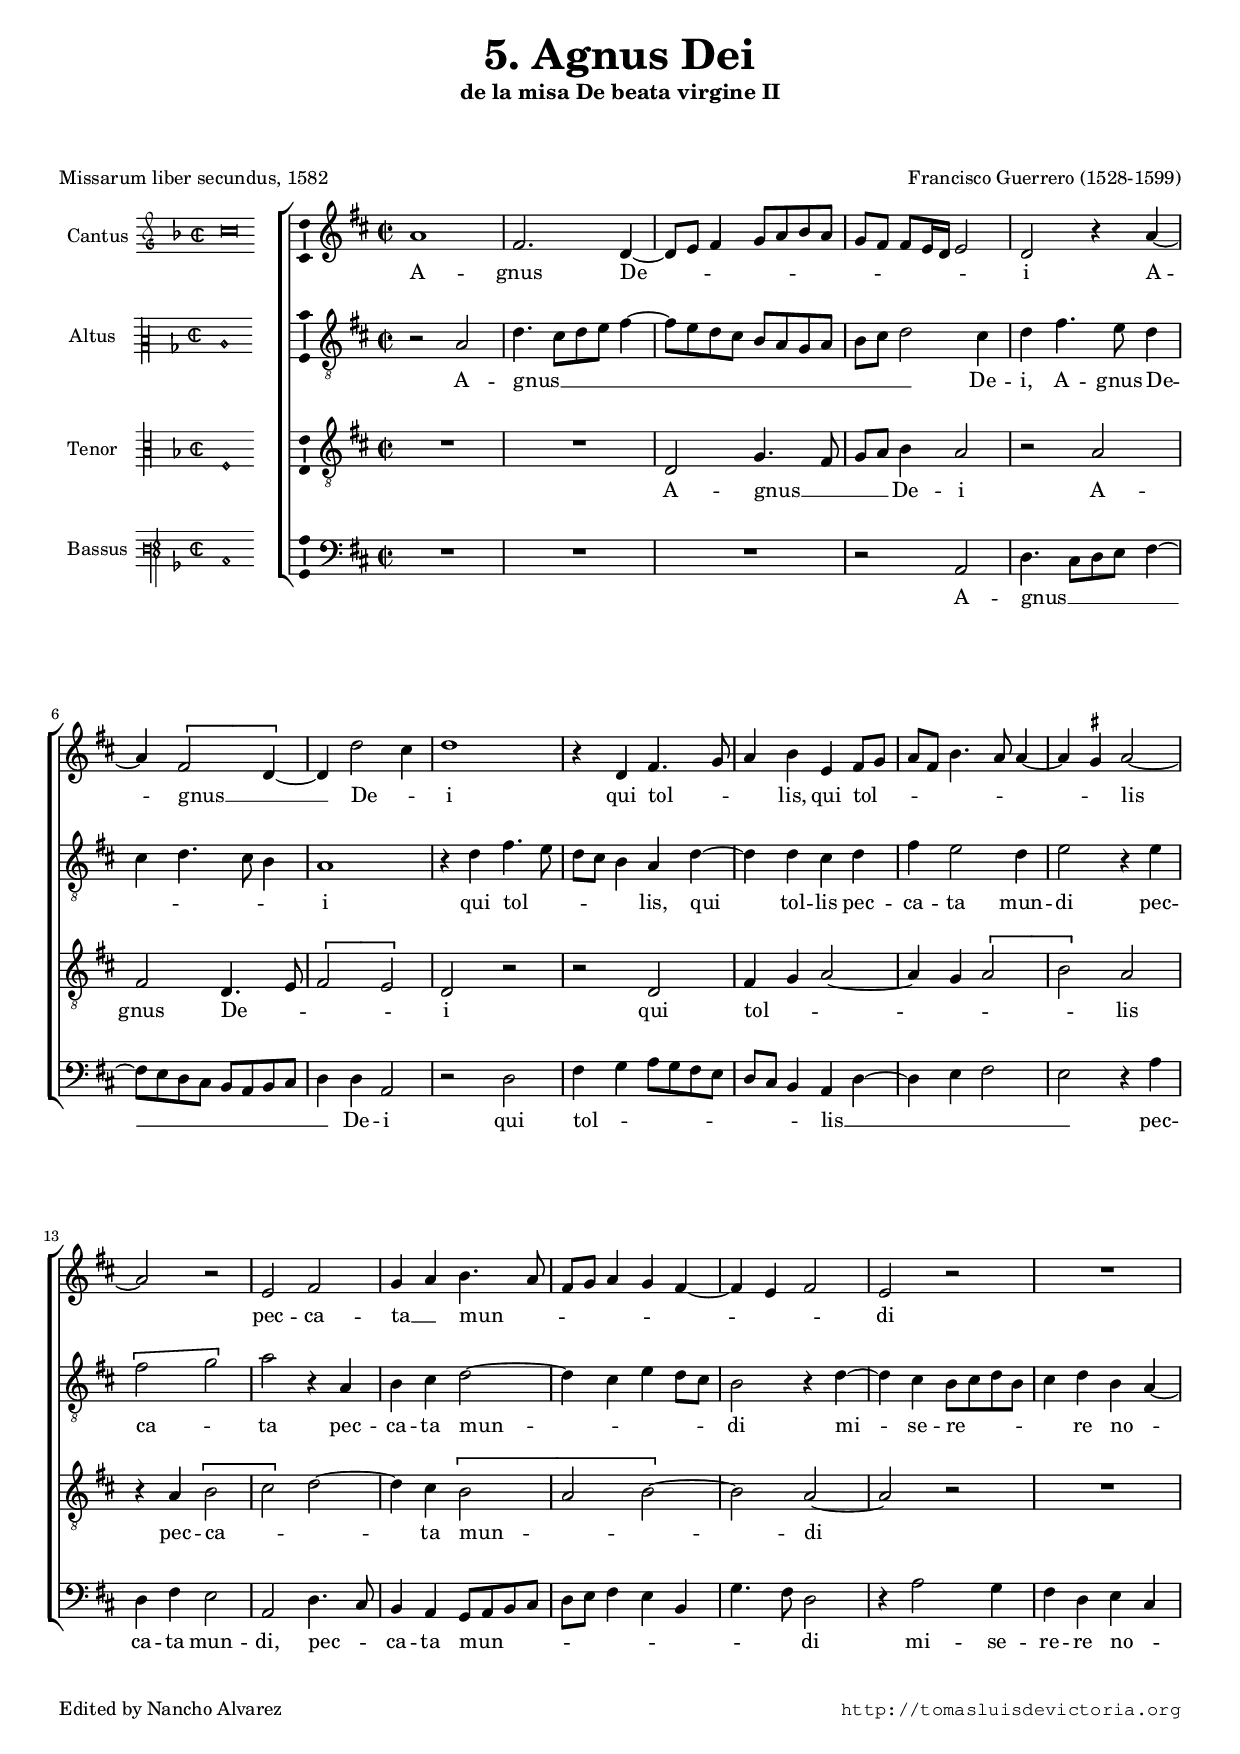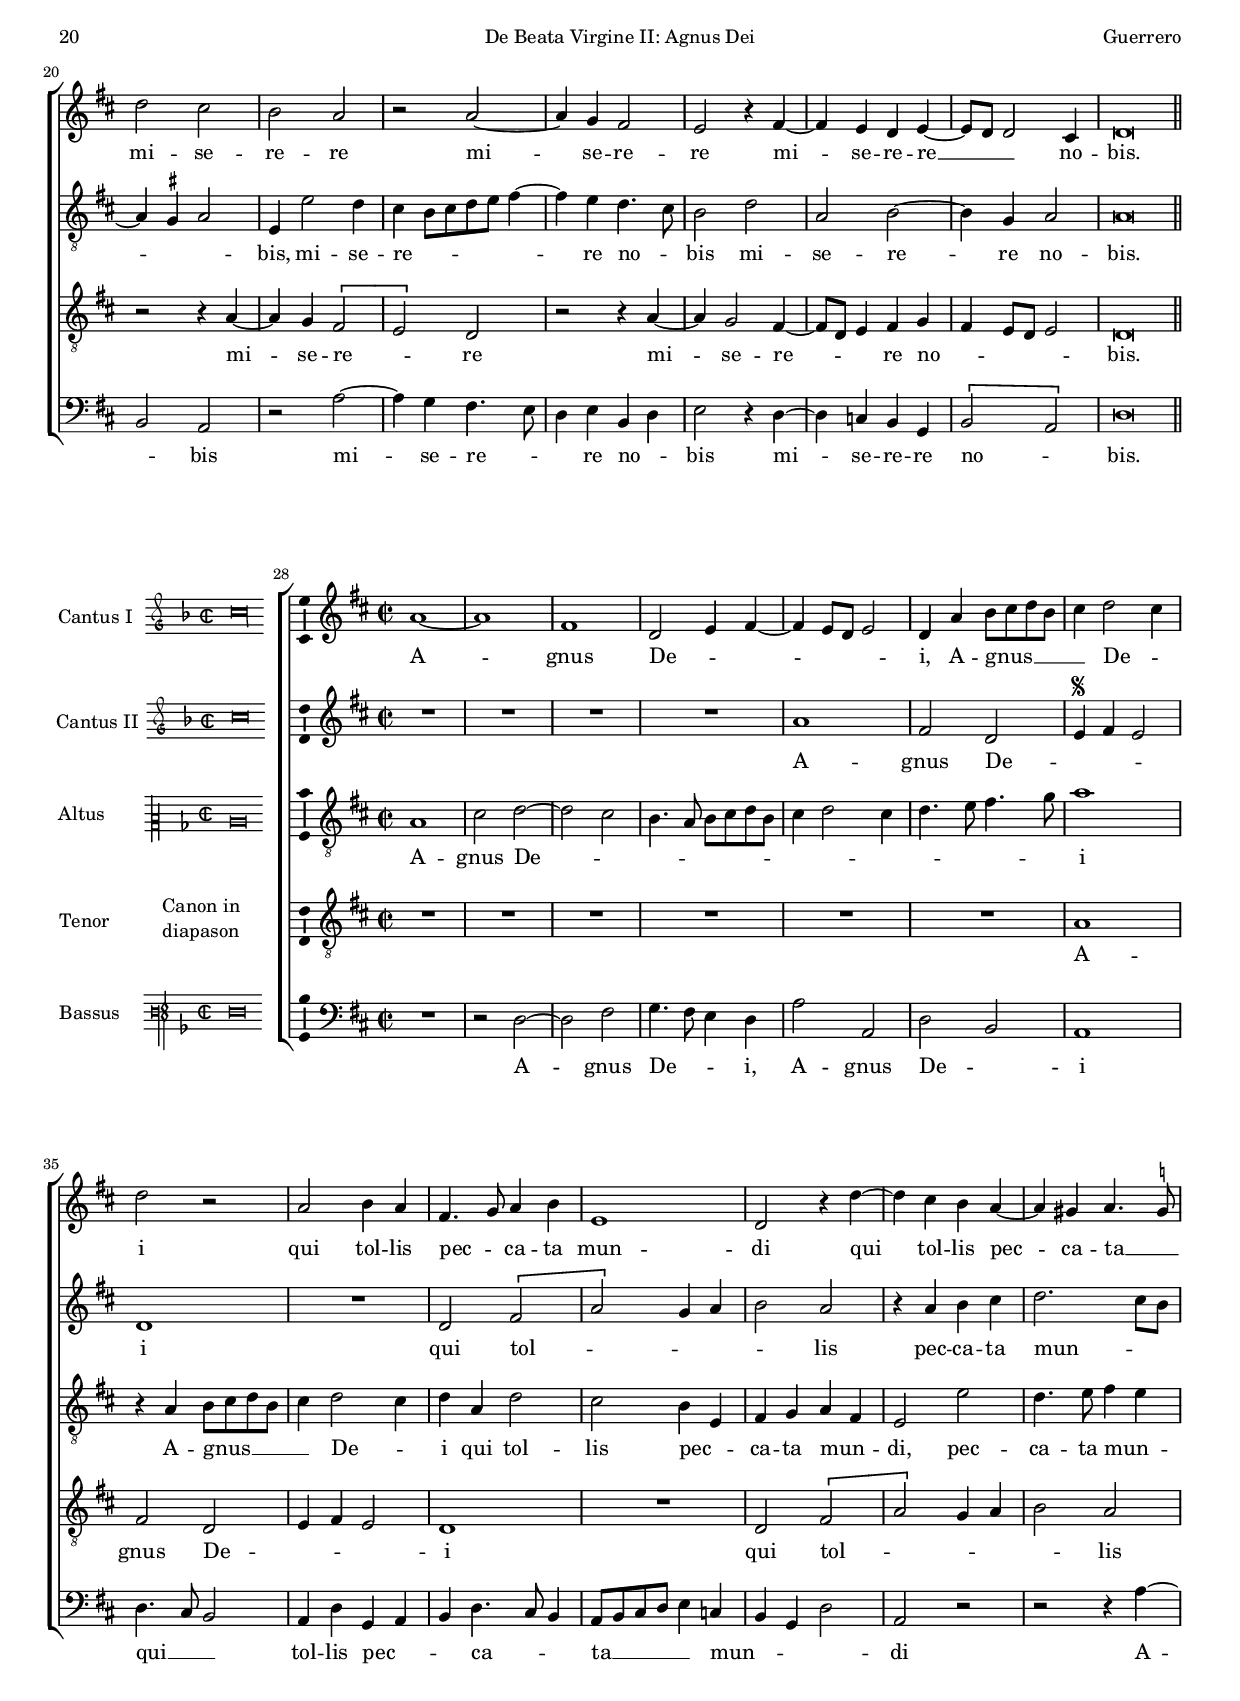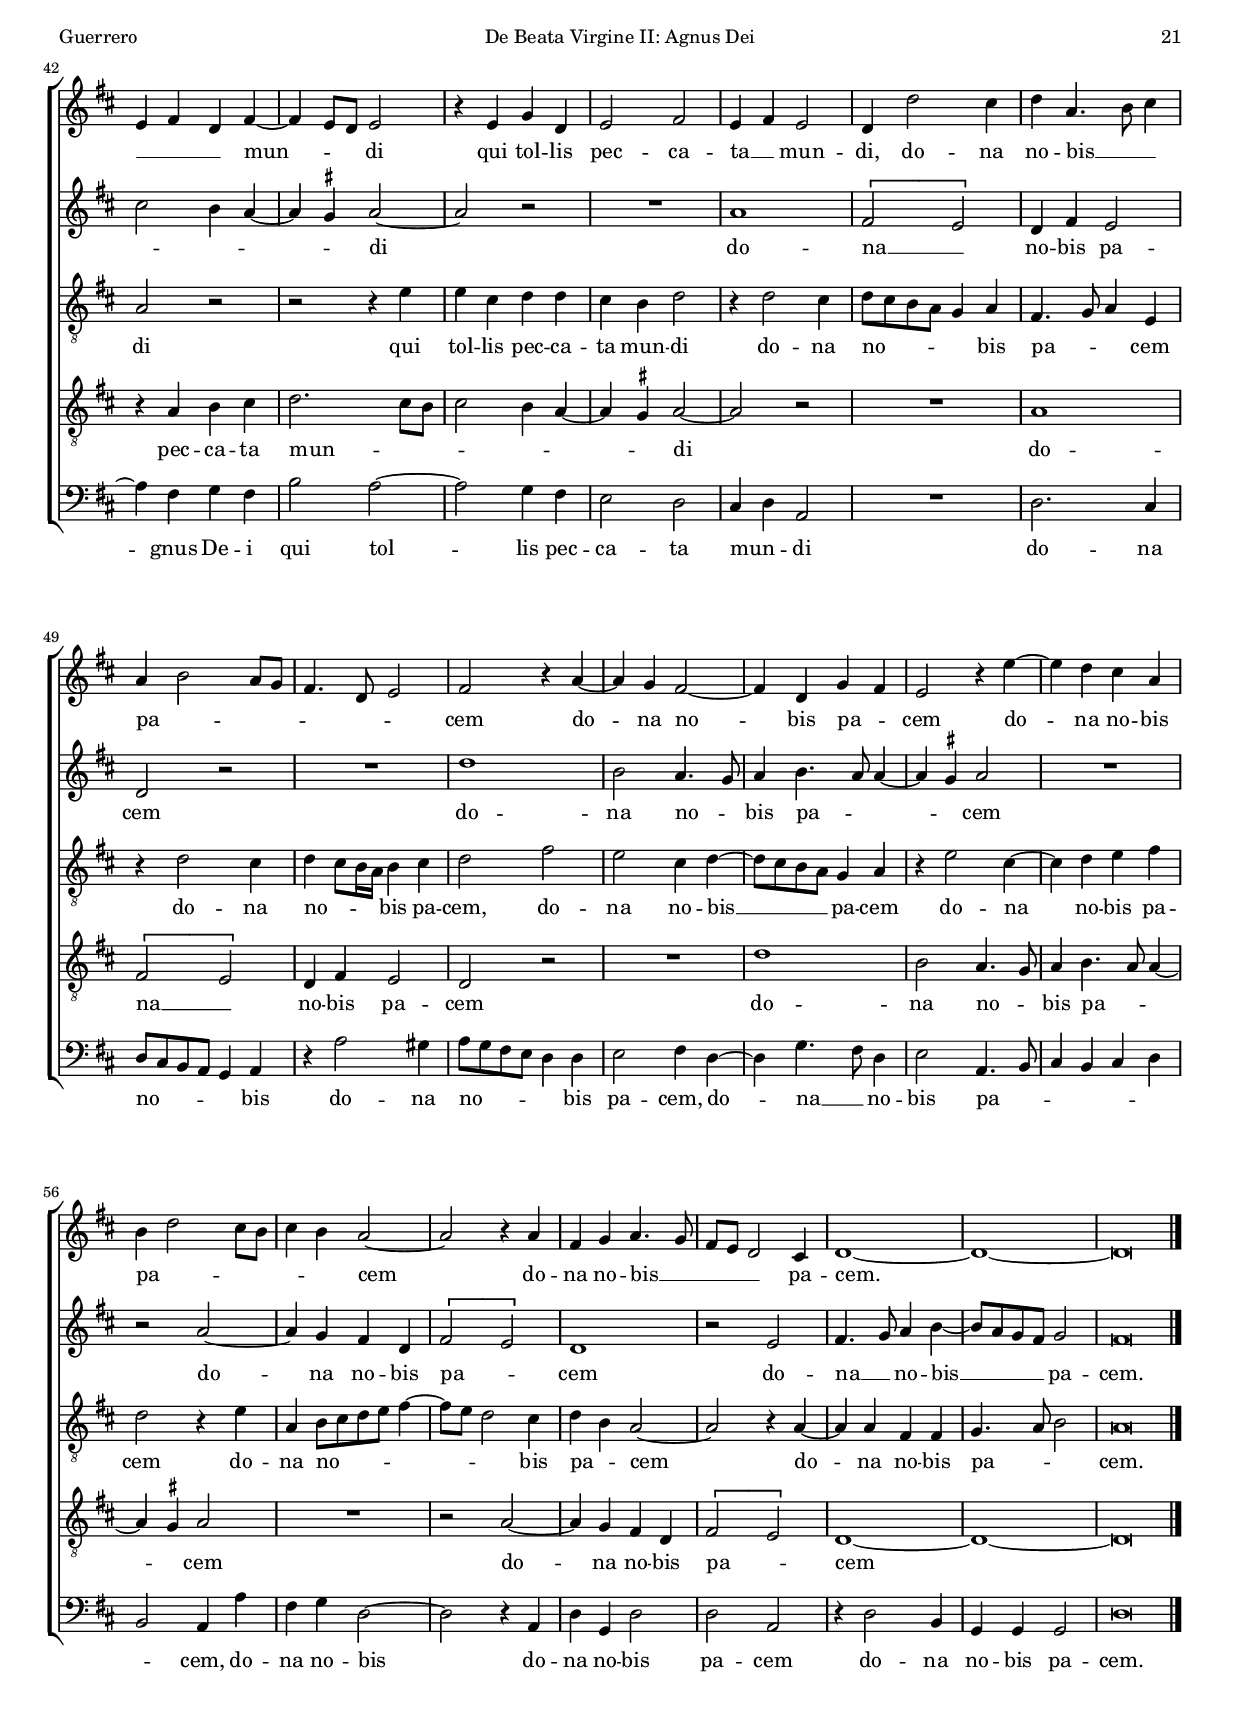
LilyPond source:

\version "2.18.0"

#(set-default-paper-size "a4")
#(set-global-staff-size 16.4)
#(ly:set-option 'point-and-click #f)
%mobile -s15 -i3.4

italicas=\override LyricText.font-shape = #'italic
rectas=\override LyricText.font-shape = #'upright
ss=\once \set suggestAccidentals = ##t
incipitwidth = 20
htitle="De Beata Virgine II: Agnus Dei"
hcomposer="Guerrero"

\header {
	title=\markup{\fontsize #3 "5. Agnus Dei"}
	subtitle="de la misa De beata virgine II"
	subsubtitle=\markup{\null \vspace #2 }
	composer="Francisco Guerrero (1528-1599)"
        pdfauthor=\composer
	%opus="(-)"
	poet="Missarum liber secundus, 1582"
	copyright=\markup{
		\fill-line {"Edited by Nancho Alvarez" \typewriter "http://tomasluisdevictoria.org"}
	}
%	tagline=""
}

global={\key f \major \time 2/2 \skip 1*27 \bar "||" }


cantus=\relative c''{
	c1
	a2. f4 ~
	f8 g a4 bes8 c d c
	bes[ a] a[ g16 f] g2
	f2 r4 c' ~
	c \[a2 f4 ~ \]
	f4 f'2 e4
	f1
	r4 f, a4. bes8
	c4 d g, a8 bes
	c a d4. c8 c4 ~
	c \ss b c2 ~
	c r
	g a
	bes4 c d4. c8
	a bes c4 bes a ~
	a g a2
	g r
	R1
	f'2 e
	d c
	r c ~
	c4 bes a2
	g r4 a ~
	a g f g ~
	g8 f f2 e4 
	f\breve*1/2
}

altus=\relative c'{
	r2 c
	f4. e8[ f g] a4 ~
	a8 g f e d c bes c
	d e f2 e4
	f4 a4. g8 f4
	e f4. e8 d4
	c1
	r4 f a4. g8
	f8 e d4 c f ~
	f f e f 
	a4 g2 f4
	g2 r4 g 
	\[a2 bes\]
	c2 r4 c,
	d e f2 ~
	f4 e g f8 e
	d2 r4 f ~
	f e d8 e f d
	e4 f d c ~
	c \ss b c2
	g4 g'2 f4
	e d8[ e f g] a4 ~
	a g f4. e8
	d2 f
	c d ~
	d4 bes c2
	c\breve*1/2
}

tenor=\relative c{
	R1*2
	f2 bes4. a8
	bes8 c d4 c2
	r c 
	a f4. g8
	\[a2 g\]
	f2 r
	r f
	a4 bes c2 ~
	c4 bes \[c2 
	d\] c
	r4 c \[d2 
	e\] f ~
	f4 e \[d2
	c d ~ \]
	d c ~
	c r
	R1
	r2 r4 c ~
	c bes \[a2 
	g\] f
	r2 r4 c' ~
	c bes2 a4 ~
	a8 f g4 a bes
	a g8 f g2
	f\breve*1/2
}

bassus=\relative c{
	R1*3
	r2 c
	f4. e8[ f g] a4 ~
	a8 g f e d c d e
	f4 f c2
	r f
	a4 bes c8 bes a g
	f e d4 c f ~
	f g a2
	g r4 c
	f, a g2
	c,2 f4. e8 
	d4 c bes8 c d e
	f g a4 g d
	bes'4. a8 f2
	r4 c'2 bes4
	a4 f g e
	d2 c
	r2 c' ~
	c4 bes a4. g8 
	f4 g d f
	g2 r4 f ~
	f ees d bes 
	\[d2 c\]
	f\breve*1/2
}


textocantus=\lyricmode{
A -- gnus De -- _ _ _ _ _ _ _ _ _ _ _ _ i
A -- gnus __ _ De -- _ i
qui tol -- _ _ lis,
qui tol -- _ _ _ _ _ _ _ lis
pec -- ca -- ta __ _ mun -- _ _ _ _ _ _ _ _ di
mi -- se -- re -- re
mi -- se -- re -- re
mi -- se -- re -- re __ _ _ no -- bis.
}

textoaltus=\lyricmode{
A -- gnus __ _ _ _ _ _ _ _ _ _ _ _ _ _ _ De -- i,
A -- gnus De -- _ _ _ _ i
qui tol -- _ _ _ _ lis,
qui tol -- lis pec -- ca -- ta mun -- di
pec -- ca -- _ ta
pec -- ca -- ta mun -- _ _ _ _ di
mi -- se -- re -- _ _ _ _ re no -- _ _ _ bis,
mi -- se -- re -- _ _ _ _ _ re no -- _ bis
mi -- se -- re -- re no -- bis.
}

textotenor=\lyricmode{
A -- gnus __ _ _ _ De -- i
A -- gnus De -- _ _ _ i
qui tol -- _ _ _ _ _ lis
pec -- ca -- _ _ ta mun -- _ _ di
mi -- se -- re -- _ re
mi -- se -- re -- _ _ re no -- _ _ _ _ bis.
}

textobassus=\lyricmode{
A -- gnus __ _ _ _ _ _ _ _ _ _ _ _ _ De -- i
qui tol -- _ _ _ _ _ _ _ _ lis __ _ _ _ _ 
pec -- ca -- ta mun -- di,
pec -- _ ca -- ta mun -- _ _ _ _ _ _ _ _ _ _ di
mi -- se -- re -- re no -- _ _ bis
mi -- se -- re -- _ _ re no -- _ bis
mi -- se -- re -- re no -- _ bis.
}



incipitcantus=\markup{
	\score{
		{ 
		\set Staff.instrumentName="Cantus "
		\override NoteHead.style = #'neomensural
		\override Rest.style = #'neomensural
		\override Staff.TimeSignature.style = #'neomensural
		\cadenzaOn 
		\clef "petrucci-g"
		\key f \major
		\time 2/2
		c''\breve
		} 
	\layout {
		\context {\Voice
			\remove Ligature_bracket_engraver
			\consists Mensural_ligature_engraver
		}
		line-width=\incipitwidth
		indent = 0
	}
	}
}


incipitaltus=\markup{
	\score{
		{ 
		\set Staff.instrumentName="Altus   "
		\override NoteHead.style = #'neomensural 
		\override Rest.style = #'neomensural
		\override Staff.TimeSignature.style = #'neomensural
		\cadenzaOn 
		\clef "petrucci-c2"
		\key f \major
		\time 2/2
		c'1
		} 
	\layout {
		\context {\Voice
			\remove Ligature_bracket_engraver
			\consists Mensural_ligature_engraver
		}
		line-width=\incipitwidth
		indent = 0
	}
	}
}


incipittenor=\markup{
	\score{
		{ 
		\set Staff.instrumentName="Tenor   "
		\override NoteHead.style = #'neomensural 
		\override Rest.style = #'neomensural
		\override Staff.TimeSignature.style = #'neomensural
		\cadenzaOn 
		\clef "petrucci-c3"
		\key f \major
		\time 2/2
		f1
		} 
	\layout {
		\context {\Voice
			\remove Ligature_bracket_engraver
			\consists Mensural_ligature_engraver
		}
		line-width=\incipitwidth
		indent=0
	}
	}
}


incipitbassus=\markup{
	\score{
		{ 
		\set Staff.instrumentName="Bassus "
		\override NoteHead.style = #'neomensural 
		\override Rest.style = #'neomensural
		\override Staff.TimeSignature.style = #'neomensural
		\cadenzaOn 
		\clef "petrucci-f3"
		\key f \major
		\time 2/2
		c1
		} 
	\layout {
		\context {\Voice
			\remove Ligature_bracket_engraver
			\consists Mensural_ligature_engraver
		}
		line-width=\incipitwidth
		indent = 0
	}
	}
}





\score {\transpose c' a{
\new ChoirStaff<<

	\new Staff <<\global
	\new Voice="v1" {
		\set Staff.instrumentName=\incipitcantus
		\clef "treble"
		\cantus }
	\new Lyrics \lyricsto "v1" {\textocantus }
	>>

	
	\new Staff << \global
	\new Voice="v2" {
		\set Staff.instrumentName=\incipitaltus
		\clef "G_8" 
		\altus}
	\new Lyrics \lyricsto "v2" {\textoaltus }
	>>

	
	\new Staff <<\global
	\new Voice="v3" {
		\set Staff.instrumentName=\incipittenor
		\clef "G_8"
		\tenor }
	\new Lyrics \lyricsto "v3" {\textotenor }
	>>
	

	\new Staff <<\global
	\new Voice="v4" {
		\set Staff.instrumentName=\incipitbassus
		\clef "bass" 
		\bassus }
	\new Lyrics \lyricsto "v4" {\textobassus }
	>>
	
>>

	}%transpose

\layout{ 
	\context {\Lyrics 
		%\override VerticalAxisGroup.minimum-Y-extent = #'(-0.75 . 2.0) 
		%\override LyricText.font-size = #1.2
		\override LyricHyphen.minimum-distance = #0.33
	}
	\context {\Score 
		\override BarNumber.padding = #2 
	}
	\context {\Voice 
		%melismaBusyProperties = #'() 
	}
	%\context { \Staff \RemoveEmptyStaves }
	\context {\Staff 
		\override VerticalAxisGroup.staff-staff-spacing =
			#'((basic-distance . 11) (minimum-distance . 0) (padding . 1))
		\consists Ambitus_engraver 
		\override LigatureBracket.padding = #1
	}
}

%\midi {}

}


global={\key f \major \time 2/2 \skip 1*36 \bar "|." }


cantus=\relative c''{
	\set Score.currentBarNumber=#28
	\bar ""
	c ~
	c a
	f2 g4 a ~
	a g8 f g2
	f4 c' d8 e f d
	e4 f2 e4
	f2 r
	c d4 c 
	a4. bes8 c4 d
	g,1
	f2 r4 f' ~
	f e d c ~
	c b c4. \ss bes8
	g4 a f a ~
	a g8 f g2
	r4 g bes f
	g2 a
	g4 a g2
	f4 f'2 e4
	f c4. d8 e4
	c4 d2 c8 bes
	a4. f8 g2
	a2 r4 c ~
	c bes a2 ~
	a4 f bes a 
	g2 r4 g' ~
	g f e c 
	d f2 e8 d
	e4 d c2 ~
	c r4 c a bes c4. bes8
	a8 g f2 e4 
	f1 ~
	f ~
	f\breve*1/2
}

cantusdos=\relative c''{
	R1*4
	c1
	a2 f
	g4^\markup{\hspace #.5 \smaller \smaller \musicglyph #"scripts.segno" } a g2
	f1
	R1
	f2 \[a 
	c2\] bes4 c
	d2 c
	r4 c d e
	f2. e8 d
	e2 d4 c ~
	c \ss b c2 ~
	c r
	R1
	c1
	\[a2 g\]
	f4 a g2
	f2 r
	R1
	f'1
	d2 c4. bes8
	c4 d4. c8 c4 ~
	c \ss b c2
	R1
	r2 c ~
	c4 bes a f 
	\[a2 g\]
	f1
	r2 g
	a4. bes8 c4 d ~
	d8 c bes a bes2
	a\breve*1/2
}

altus=\relative c'{
	c1
	e2 f ~
	f e
	d4. c8 d e f d
	e4 f2 e4
	f4. g8 a4. bes8
	c1
	r4 c, d8 e f d
	e4 f2 e4
	f c f2
	e2 d4 g,
	a bes c a
	g2 g'
	f4. g8 a4 g
	c,2 r
	r r4 g'
	g e f f
	e d f2
	r4 f2 e4
	f8 e d c bes4 c
	a4. bes8 c4 g
	r4 f'2 e4
	f4 e8 d16 c d4 e
	f2 a
	g e4 f ~
	f8 e d c bes4 c
	r4 g'2 e4 ~
	e f g a
	f2 r4 g
	c,4 d8[ e f g] a4 ~
	a8 g f2 e4 
	f d c2 ~
	c r4 c ~
	c c a a
	bes4. c8 d2
	c\breve*1/2
}

tenor=\relative c'{
	R1*6
	c1
	a2 f
	g4 a g2
	f1
	R1
	f2 \[a 
	c2\] bes4 c
	d2 c
	r4 c d e
	f2. e8 d
	e2 d4 c ~
	c \ss b c2 ~
	c r
	R1
	c1
	\[a2 g\]
	f4 a g2
	f2 r
	R1
	f'1
	d2 c4. bes8
	c4 d4. c8 c4 ~
	c \ss b c2
	R1
	r2 c ~
	c4 bes a f 
	\[a2 g\]
	f1 ~
	f ~
	f\breve*1/2
}

bassus=\relative c{
	R1
	r2 f ~
	f a
	bes4. a8 g4 f
	c'2 c,
	f d
	c1
	f4. e8 d2
	c4 f bes, c
	d f4. e8 d4
	c8 d e f g4 ees
	d4 bes f'2
	c r
	r r4 c' ~
	c a bes a
	d2 c ~
	c bes4 a
	g2 f
	e4 f c2
	R1
	f2. e4 
	f8 e d c bes4 c
	r4 c'2 b4
	c8 bes a g f4 f
	g2 a4 f ~
	f bes4. a8 f4
	g2 c,4. d8 e4 d e f
	d2 c4 c'
	a bes f2 ~
	f r4 c 
	f bes, f'2
	f c
	r4 f2 d4 
	bes bes bes2
	f'\breve*1/2
}


textocantus=\lyricmode{
A -- gnus De -- _ _ _ _ _ i,
A -- gnus __ _ _ _ _ De -- _ i
qui tol -- lis pec -- _ ca -- ta mun -- di
qui tol -- lis pec -- ca -- ta __ _ _ _ _ mun -- _ _ di
qui tol -- lis pec -- ca -- ta __ _ mun -- di,
do -- na no -- bis __ _ _ pa -- _ _ _ _ _ _ cem
do -- na no -- bis pa -- _ cem
do -- na no -- bis pa -- _ _ _ _ _ cem
do -- na no -- bis __ _ _ _ _ pa -- cem.
}

textocantusdos=\lyricmode{
A -- gnus De -- _ _ _ i
qui tol -- _ _ _ _ lis
pec -- ca -- ta mun -- _ _ _ _ _ _ di
do -- na __ _ no -- bis pa -- cem
do -- na no -- _ bis pa -- _ _ _ cem
do -- na no -- bis pa -- _ cem
do -- na __ _ no -- bis __ _ _ _ pa -- cem.
}

textoaltus=\lyricmode{
A -- gnus De -- _ _ _ _ _ _ _ _ _ _ _ _ _ _ i
A -- gnus __ _ _ _ _ De -- _ i qui tol -- lis pec -- _ ca -- ta mun -- _ di,
pec -- ca -- ta mun -- _ di
qui tol -- lis pec -- ca -- ta mun -- di
do -- na no -- _ _ _ _ bis pa -- _ _ cem
do -- na no -- _ _ _ bis pa -- cem,
do -- na no -- bis __ _ _ _ pa -- cem
do -- na no -- bis pa -- cem
do -- na no -- _ _ _ _ _ _ bis pa -- _ cem
do -- na no -- bis pa -- _ _ cem.
}

textotenor=\lyricmode{
A -- gnus De -- _ _ _ i
qui tol -- _ _ _ _ lis
pec -- ca -- ta mun -- _ _ _ _ _ _ di
do -- na __ _ no -- bis pa -- cem
do -- na no -- _ bis pa -- _ _ _ cem
do -- na no -- bis pa -- _ cem
do -- na __ _ no -- bis __ _ _ _ pa -- cem.
}

textobassus=\lyricmode{
A -- gnus De -- _ _ i,
A -- gnus De -- _ i
qui __ _ _ tol -- lis pec -- _ _ ca -- _ _ ta __ _ _ _ _ mun -- _ _ _ di
A -- gnus De -- i qui tol -- lis pec -- ca -- ta mun -- _ di
do -- na no -- _ _ _ _ bis
do -- na no -- _ _ _ _ bis pa -- cem,
do -- na __ _  no -- bis pa -- _ _ _ _ _ _ cem,
do -- na no -- bis
do -- na no -- bis pa -- cem
do -- na no -- bis pa -- cem.
}



incipitcantus=\markup{
	\score{
		{ 
		\set Staff.instrumentName="Cantus I  "
		\override NoteHead.style = #'neomensural
		\override Rest.style = #'neomensural
		\override Staff.TimeSignature.style = #'neomensural
		\cadenzaOn 
		\clef "petrucci-g"
		\key f \major
		\time 2/2
		c''\longa
		} 
	\layout {
		\context {\Voice
			\remove Ligature_bracket_engraver
			\consists Mensural_ligature_engraver
		}
		line-width=\incipitwidth
		indent = 0
	}
	}
}


incipitcantusdos=\markup{
	\score{
		{ 
		\set Staff.instrumentName="Cantus II "
		\override NoteHead.style = #'neomensural 
		\override Rest.style = #'neomensural
		\override Staff.TimeSignature.style = #'neomensural
		\cadenzaOn 
		\clef "petrucci-g"
		\key f \major
		\time 2/2
		c''\breve
		} 
	\layout {
		\context {\Voice
			\remove Ligature_bracket_engraver
			\consists Mensural_ligature_engraver
		}
		line-width=\incipitwidth
		indent = 0
	}
	}
}


incipitaltus=\markup{
	\score{
		{ 
		\set Staff.instrumentName="Altus       "
		\override NoteHead.style = #'neomensural 
		\override Rest.style = #'neomensural
		\override Staff.TimeSignature.style = #'neomensural
		\cadenzaOn 
		\clef "petrucci-c2"
		\key f \major
		\time 2/2
		c'\breve
		} 
	\layout {
		\context {\Voice
			\remove Ligature_bracket_engraver
			\consists Mensural_ligature_engraver
		}
		line-width=\incipitwidth
		indent=0
	}
	}
}


incipitbassus=\markup{
	\score{
		{ 
		\set Staff.instrumentName="Bassus    "
		\override NoteHead.style = #'neomensural 
		\override Rest.style = #'neomensural
		\override Staff.TimeSignature.style = #'neomensural
		\cadenzaOn 
		\clef "petrucci-f3"
		\key f \major
		\time 2/2
		f\breve
		} 
	\layout {
		\context {\Voice
			\remove Ligature_bracket_engraver
			\consists Mensural_ligature_engraver
		}
		line-width=\incipitwidth
		indent = 0
	}
	}
}





\score {\transpose c' a{
\new ChoirStaff<<

	\new Staff <<\global
	\new Voice="v1" {
		\set Staff.instrumentName=\incipitcantus
		\clef "treble"
		\cantus }
	\new Lyrics \lyricsto "v1" {\textocantus }
	>>

	\new Staff <<\global
	\new Voice="v5" {
		\set Staff.instrumentName=\incipitcantusdos
		\clef "treble"
		\cantusdos }
	\new Lyrics \lyricsto "v5" {\textocantusdos }
	>>
	
	\new Staff << \global
	\new Voice="v2" {
		\set Staff.instrumentName=\incipitaltus
		\clef "G_8" 
		\altus}
	\new Lyrics \lyricsto "v2" {\textoaltus }
	>>

	
	\new Staff <<\global
	\new Voice="v3" {
		\set Staff.instrumentName=\markup{\line{\lower #1.8 "Tenor         " \column{"Canon in" "diapason"} "   "}}
		\clef "G_8"
		\tenor }
	\new Lyrics \lyricsto "v3" {\textotenor }
	>>
	

	\new Staff <<\global
	\new Voice="v4" {
		\set Staff.instrumentName=\incipitbassus
		\clef "bass" 
		\bassus }
	\new Lyrics \lyricsto "v4" {\textobassus }
	>>
	
>>

	}%transpose

\layout{ 
	\context {\Lyrics 
		\override VerticalAxisGroup.staff-affinity = #UP
		\override VerticalAxisGroup.nonstaff-relatedstaff-spacing =
			#'((basic-distance . 0) (minimum-distance . 0) (padding . 1))
		\override LyricText.font-size = #1.2
		\override LyricHyphen.minimum-distance = #0.5
	}
	\context {\Score 
		tempoHideNote = ##t
		\override BarNumber.padding = #2 
	}
	\context {\Voice 
		%melismaBusyProperties = #'()
		%autoBeaming = ##f
	}
	\context {\Staff 
                %\RemoveEmptyStaves
                %\override VerticalAxisGroup.remove-first = ##t
		\override VerticalAxisGroup.staff-staff-spacing =
			#'((basic-distance . 11) (minimum-distance . 0) (padding . 1))
		\consists Ambitus_engraver 
		\override LigatureBracket.padding = #1
	}
}

%\midi { \mtempo }

}


\paper{
	evenHeaderMarkup=\markup  \fill-line { \fromproperty #'page:page-number-string \htitle \hcomposer }
	oddHeaderMarkup= \markup  \fill-line { \on-the-fly #not-first-page \hcomposer \on-the-fly #not-first-page \htitle \on-the-fly #not-first-page \fromproperty #'page:page-number-string }
	%system-count=20
	%page-count = 8
	ragged-last-bottom = ##f
	indent=3.9\cm
	system-system-spacing =
	#'((basic-distance . 20) (minimum-distance . 0) (padding . 5))
	top-system-spacing = % header
	#'((basic-distance . 9) (minimum-distance . 0) (padding . 0))
	last-bottom-spacing = % footer
	#'((basic-distance . 12) (minimum-distance . 0) (padding . 0))
	markup-system-spacing.padding = #1.5

first-page-number=19
}